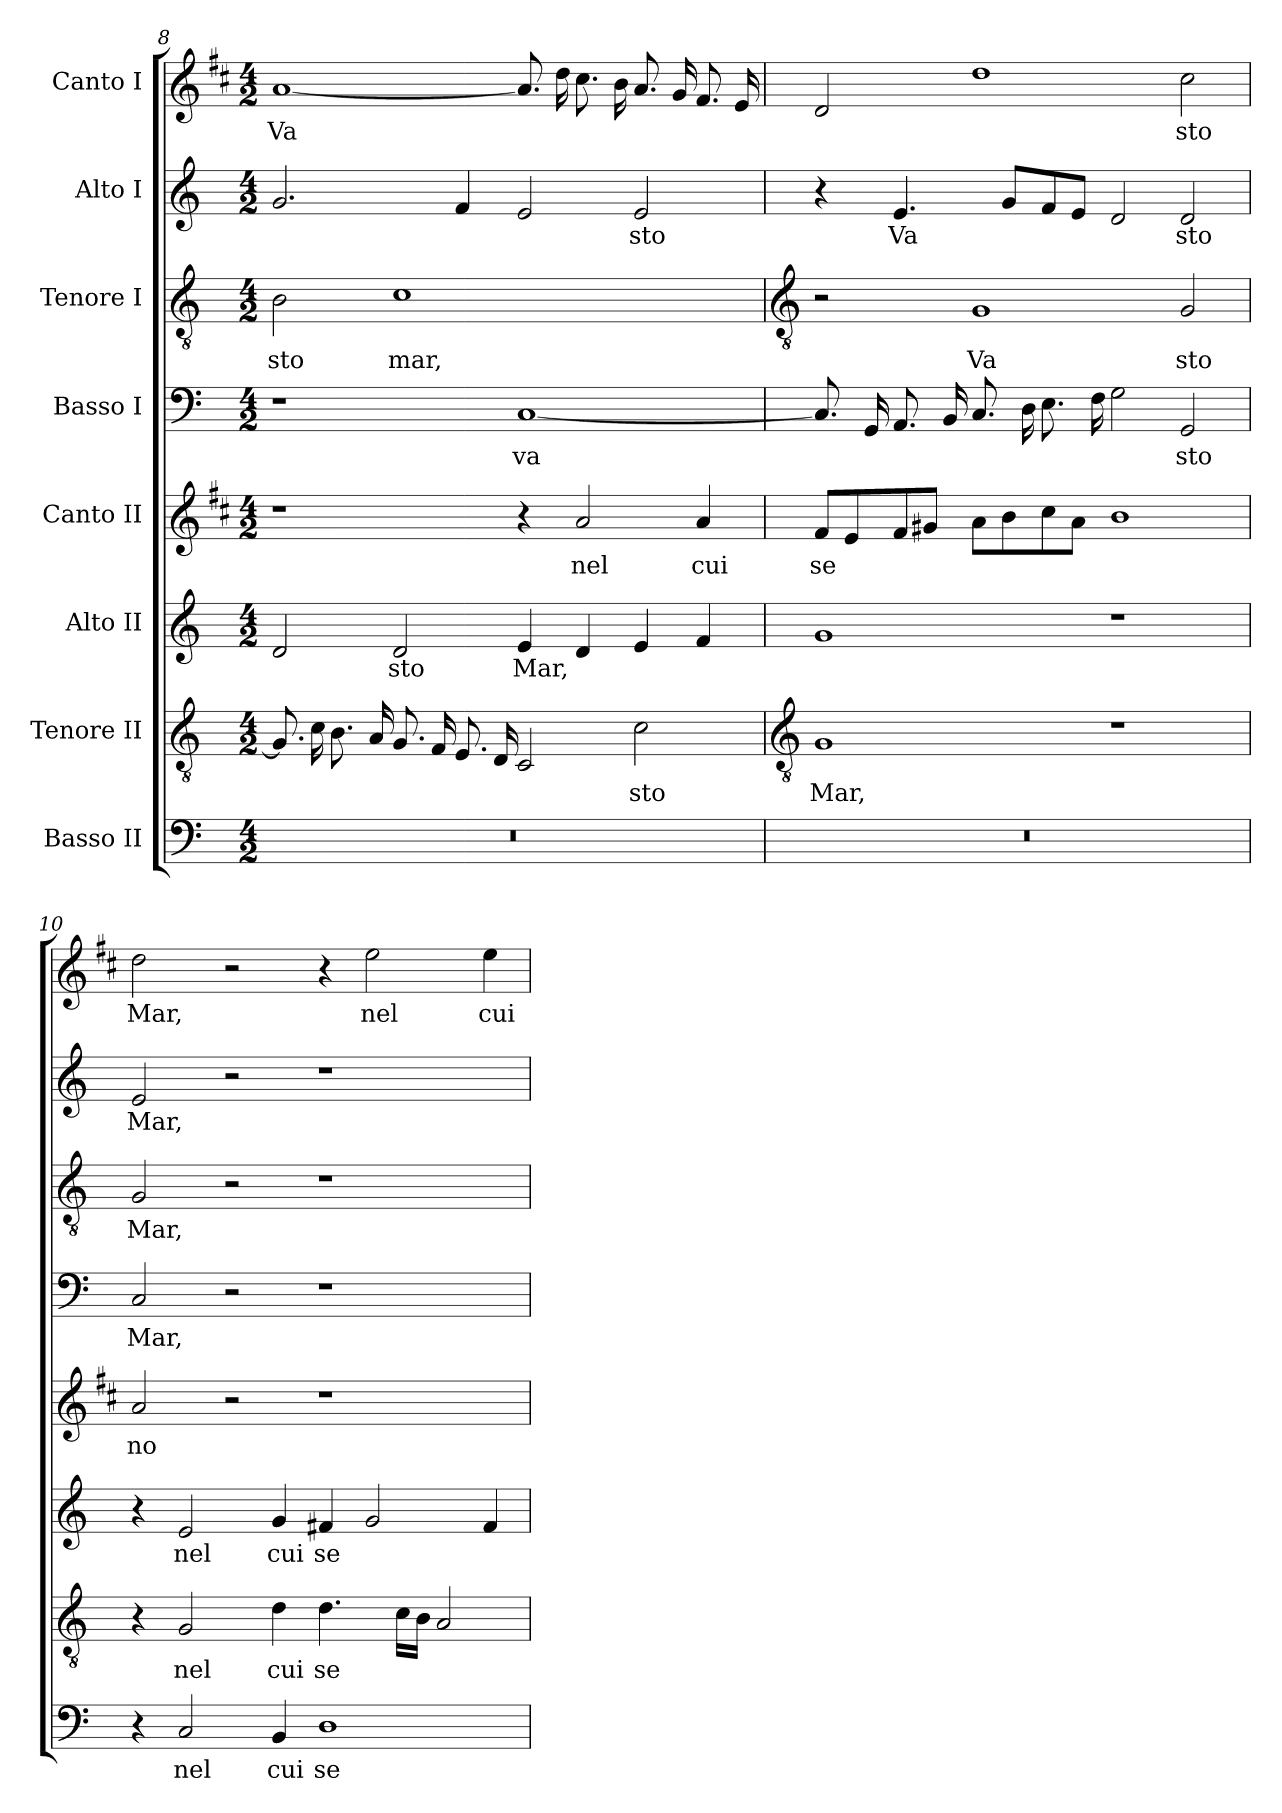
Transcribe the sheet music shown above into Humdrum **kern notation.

**kern	**text	**kern	**text	**kern	**text	**kern	**text	**kern	**text	**kern	**text	**kern	**text	**kern	**text
*part8	*part8	*part7	*part7	*part6	*part6	*part5	*part5	*part4	*part4	*part3	*part3	*part2	*part2	*part1	*part1
*staff8	*staff8	*staff7	*staff7	*staff6	*staff6	*staff5	*staff5	*staff4	*staff4	*staff3	*staff3	*staff2	*staff2	*staff1	*staff1
*I"Basso II	*	*I"Tenore II	*	*I"Alto II	*	*I"Canto II	*	*I"Basso I	*	*I"Tenore I	*	*I"Alto I	*	*I"Canto I	*
!!LO:LB:g=z
*clefF4	*	*clefGv2	*	*clefG2	*	*clefG2	*	*clefF4	*	*clefGv2	*	*clefG2	*	*clefG2	*
*	*	*	*	*	*	*ITrd1c2	*	*	*	*	*	*	*	*ITrd1c2	*
*k[]	*	*k[]	*	*k[]	*	*k[]	*	*k[]	*	*k[]	*	*k[]	*	*k[]	*
*C:	*	*C:	*	*C:	*	*C:	*	*C:	*	*C:	*	*C:	*	*C:	*
*M4/2	*	*M4/2	*	*M4/2	*	*M4/2	*	*M4/2	*	*M4/2	*	*M4/2	*	*M4/2	*
=8A	=8A	=8A	=8A	=8A	=8A	=8A	=8A	=8A	=8A	=8A	=8A	=8A	=8A	=8A	=8A
!	!	!	!	!	!	!	!	!	!	!	!LO:LY:b	!	!	!	!LO:LY:b
0r	.	8.GL]	.	2d	.	1r	.	1r	.	2B	sto	2.g	.	[1g	Va
.	.	16cL	.	.	.	.	.	.	.	.	.	.	.	.	.
.	.	8.B	.	.	.	.	.	.	.	.	.	.	.	.	.
.	.	16AJ	.	.	.	.	.	.	.	.	.	.	.	.	.
!	!	!	!	!	!LO:LY:b	!	!	!	!	!	!LO:LY:b	!	!	!	!
.	.	8.GL	.	2d	sto	.	.	.	.	1c	mar,	.	.	.	.
.	.	16FL	.	.	.	.	.	.	.	.	.	.	.	.	.
.	.	8.E	.	.	.	.	.	.	.	.	.	4f	.	.	.
.	.	16DJ	.	.	.	.	.	.	.	.	.	.	.	.	.
!	!	!	!	!	!LO:LY:b	!	!	!	!LO:LY:b	!	!	!	!	!	!
.	.	2C	.	4e	Mar,	4r	.	[1C	va	.	.	2e	.	8.gL]	.
.	.	.	.	.	.	.	.	.	.	.	.	.	.	16ccL	.
!	!	!	!	!	!	!	!LO:LY:b	!	!	!	!	!	!	!	!
.	.	.	.	4d	.	2g	nel	.	.	.	.	.	.	8.b	.
.	.	.	.	.	.	.	.	.	.	.	.	.	.	16aJ	.
!	!	!	!LO:LY:b	!	!	!	!	!	!	!	!	!	!LO:LY:b	!	!
.	.	2c	sto	4e	.	.	.	.	.	2ryy	.	2e	sto	8.gL	.
.	.	.	.	.	.	.	.	.	.	.	.	.	.	16fL	.
!	!	!	!	!	!	!	!LO:LY:b	!	!	!	!	!	!	!	!
.	.	.	.	4f	.	4g	cui	.	.	.	.	.	.	8.e	.
.	.	.	.	.	.	.	.	.	.	.	.	.	.	16dJ	.
!!LO:LB:g=z
=9	=9	=9	=9	=9	=9	=9	=9	=9	=9	=9	=9	=9	=9	=9	=9
*	*	*clefGv2	*	*	*	*	*	*	*	*clefGv2	*	*	*	*	*
!	!	!	!LO:LY:b	!	!	!	!LO:LY:b	!	!	!	!	!	!	!	!
0r	.	1G	Mar,	1g	.	8eL	se	8.CL]	.	2r	.	4r	.	2c	.
.	.	.	.	.	.	8d	.	.	.	.	.	.	.	.	.
.	.	.	.	.	.	.	.	16GGL	.	.	.	.	.	.	.
!	!	!	!	!	!	!	!	!	!	!	!	!	!LO:LY:b	!	!
.	.	.	.	.	.	8e	.	8.AA	.	.	.	4.e	Va	.	.
.	.	.	.	.	.	8f#XJ	.	.	.	.	.	.	.	.	.
.	.	.	.	.	.	.	.	16BBJ	.	.	.	.	.	.	.
!	!	!	!	!	!	!	!	!	!	!	!LO:LY:b	!	!	!	!
.	.	.	.	.	.	8gL	.	8.CL	.	1G	Va	.	.	1cc	.
.	.	.	.	.	.	8a	.	.	.	.	.	8gL	.	.	.
.	.	.	.	.	.	.	.	16DL	.	.	.	.	.	.	.
.	.	.	.	.	.	8b	.	8.E	.	.	.	8f	.	.	.
.	.	.	.	.	.	8gJ	.	.	.	.	.	8eJ	.	.	.
.	.	.	.	.	.	.	.	16FJ	.	.	.	.	.	.	.
.	.	1r	.	1r	.	1a	.	2G	.	.	.	2d	.	.	.
!	!	!	!	!	!	!	!	!	!LO:LY:b	!	!LO:LY:b	!	!LO:LY:b	!	!LO:LY:b
.	.	.	.	.	.	.	.	2GG	sto	2G	sto	2d	sto	2b	sto
=10	=10	=10	=10	=10	=10	=10	=10	=10	=10	=10	=10	=10	=10	=10	=10
!	!	!	!	!	!	!	!LO:LY:b	!	!LO:LY:b	!	!LO:LY:b	!	!LO:LY:b	!	!LO:LY:b
4r	.	4r	.	4r	.	2g	no	2C	Mar,	2G	Mar,	2e	Mar,	2cc	Mar,
!	!LO:LY:b	!	!LO:LY:b	!	!LO:LY:b	!	!	!	!	!	!	!	!	!	!
2C	nel	2G	nel	2e	nel	.	.	.	.	.	.	.	.	.	.
.	.	.	.	.	.	2r	.	2r	.	2r	.	2r	.	2r	.
!	!LO:LY:b	!	!LO:LY:b	!	!LO:LY:b	!	!	!	!	!	!	!	!	!	!
4BB	cui	4d	cui	4g	cui	.	.	.	.	.	.	.	.	.	.
!	!LO:LY:b	!	!LO:LY:b	!	!LO:LY:b	!	!	!	!	!	!	!	!	!	!
1D	se	4.d	se	4f#X	se	1r	.	1r	.	1r	.	1r	.	4r	.
!	!	!	!	!	!	!	!	!	!	!	!	!	!	!	!LO:LY:b
.	.	.	.	2g	.	.	.	.	.	.	.	.	.	2dd	nel
.	.	16cLL	.	.	.	.	.	.	.	.	.	.	.	.	.
.	.	16BJJ	.	.	.	.	.	.	.	.	.	.	.	.	.
.	.	2A	.	.	.	.	.	.	.	.	.	.	.	.	.
!	!	!	!	!	!	!	!	!	!	!	!	!	!	!	!LO:LY:b
.	.	.	.	4f#	.	.	.	.	.	.	.	.	.	4dd	cui
=	=	=	=	=	=	=	=	=	=	=	=	=	=	=	=
*-	*-	*-	*-	*-	*-	*-	*-	*-	*-	*-	*-	*-	*-	*-	*-
